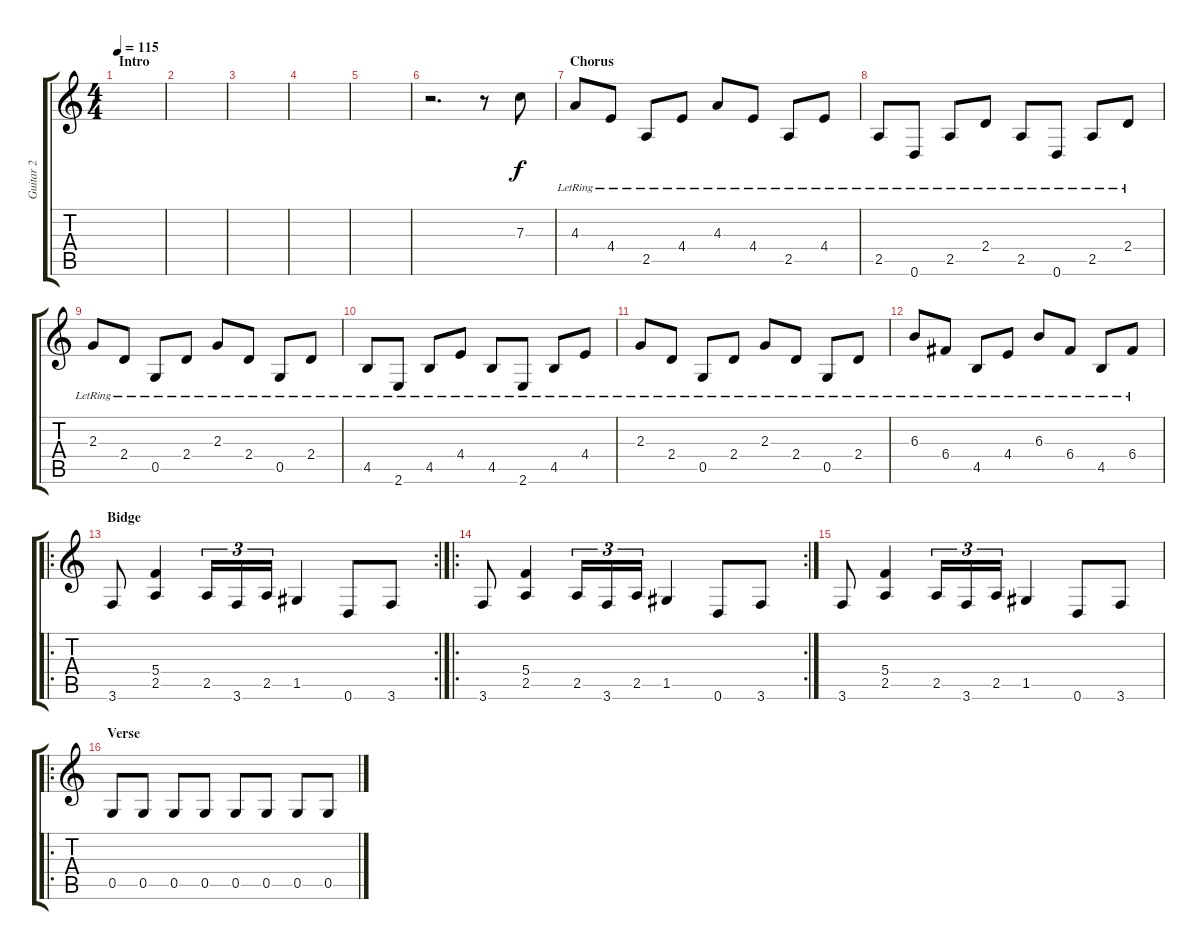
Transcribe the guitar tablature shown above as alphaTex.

\track ("Guitar 2" "Guitar 2") {instrument distortionguitar}
\staff {score tabs}
\tuning (D4 A3 F3 C3 G2 D2) {hide}
\ts (4 4)
\section ("" "Intro")
\tempo 115
\clef g2
\ks c
|
|
|
|
|
r.2{d instrument guitarfretnoise} r.8 7.3.8 |
\section ("" "Chorus")
4.3{lr}.8{instrument acousticguitarsteel} 4.4{lr}.8 2.5{lr}.8 4.4{lr}.8 4.3{lr}.8 4.4{lr}.8 2.5{lr}.8 4.4{lr}.8 |
2.5{lr}.8 0.6{lr}.8 2.5{lr}.8 2.4{lr}.8 2.5{lr}.8 0.6{lr}.8 2.5{lr}.8 2.4{lr}.8 |
2.3{lr}.8 2.4{lr}.8 0.5{lr}.8 2.4{lr}.8 2.3{lr}.8 2.4{lr}.8 0.5{lr}.8 2.4{lr}.8 |
4.5{lr}.8 2.6{lr}.8 4.5{lr}.8 4.4{lr}.8 4.5{lr}.8 2.6{lr}.8 4.5{lr}.8 4.4{lr}.8 |
2.3{lr}.8 2.4{lr}.8 0.5{lr}.8 2.4{lr}.8 2.3{lr}.8 2.4{lr}.8 0.5{lr}.8 2.4{lr}.8 |
6.3{lr}.8 6.4{lr}.8 4.5{lr}.8 4.4{lr}.8 6.3{lr}.8 6.4{lr}.8 4.5{lr}.8 6.4{lr}.8 |
\ro
\rc 2
\section ("" "Bidge")
3.6.8{instrument distortionguitar} (5.4 2.5).4 2.5.16{tu (3 2)} 3.6.16{tu (3 2)} 2.5.16{tu (3 2)} 1.5.4 0.6.8 3.6.8 |
\ro
\rc 2
3.6.8 (5.4 2.5).4 2.5.16{tu (3 2)} 3.6.16{tu (3 2)} 2.5.16{tu (3 2)} 1.5.4 0.6.8 3.6.8 |
3.6.8 (5.4 2.5).4 2.5.16{tu (3 2)} 3.6.16{tu (3 2)} 2.5.16{tu (3 2)} 1.5.4 0.6.8 3.6.8 |
\ro
\section ("" "Verse")
0.5.8 0.5.8 0.5.8 0.5.8 0.5.8 0.5.8 0.5.8 0.5.8
